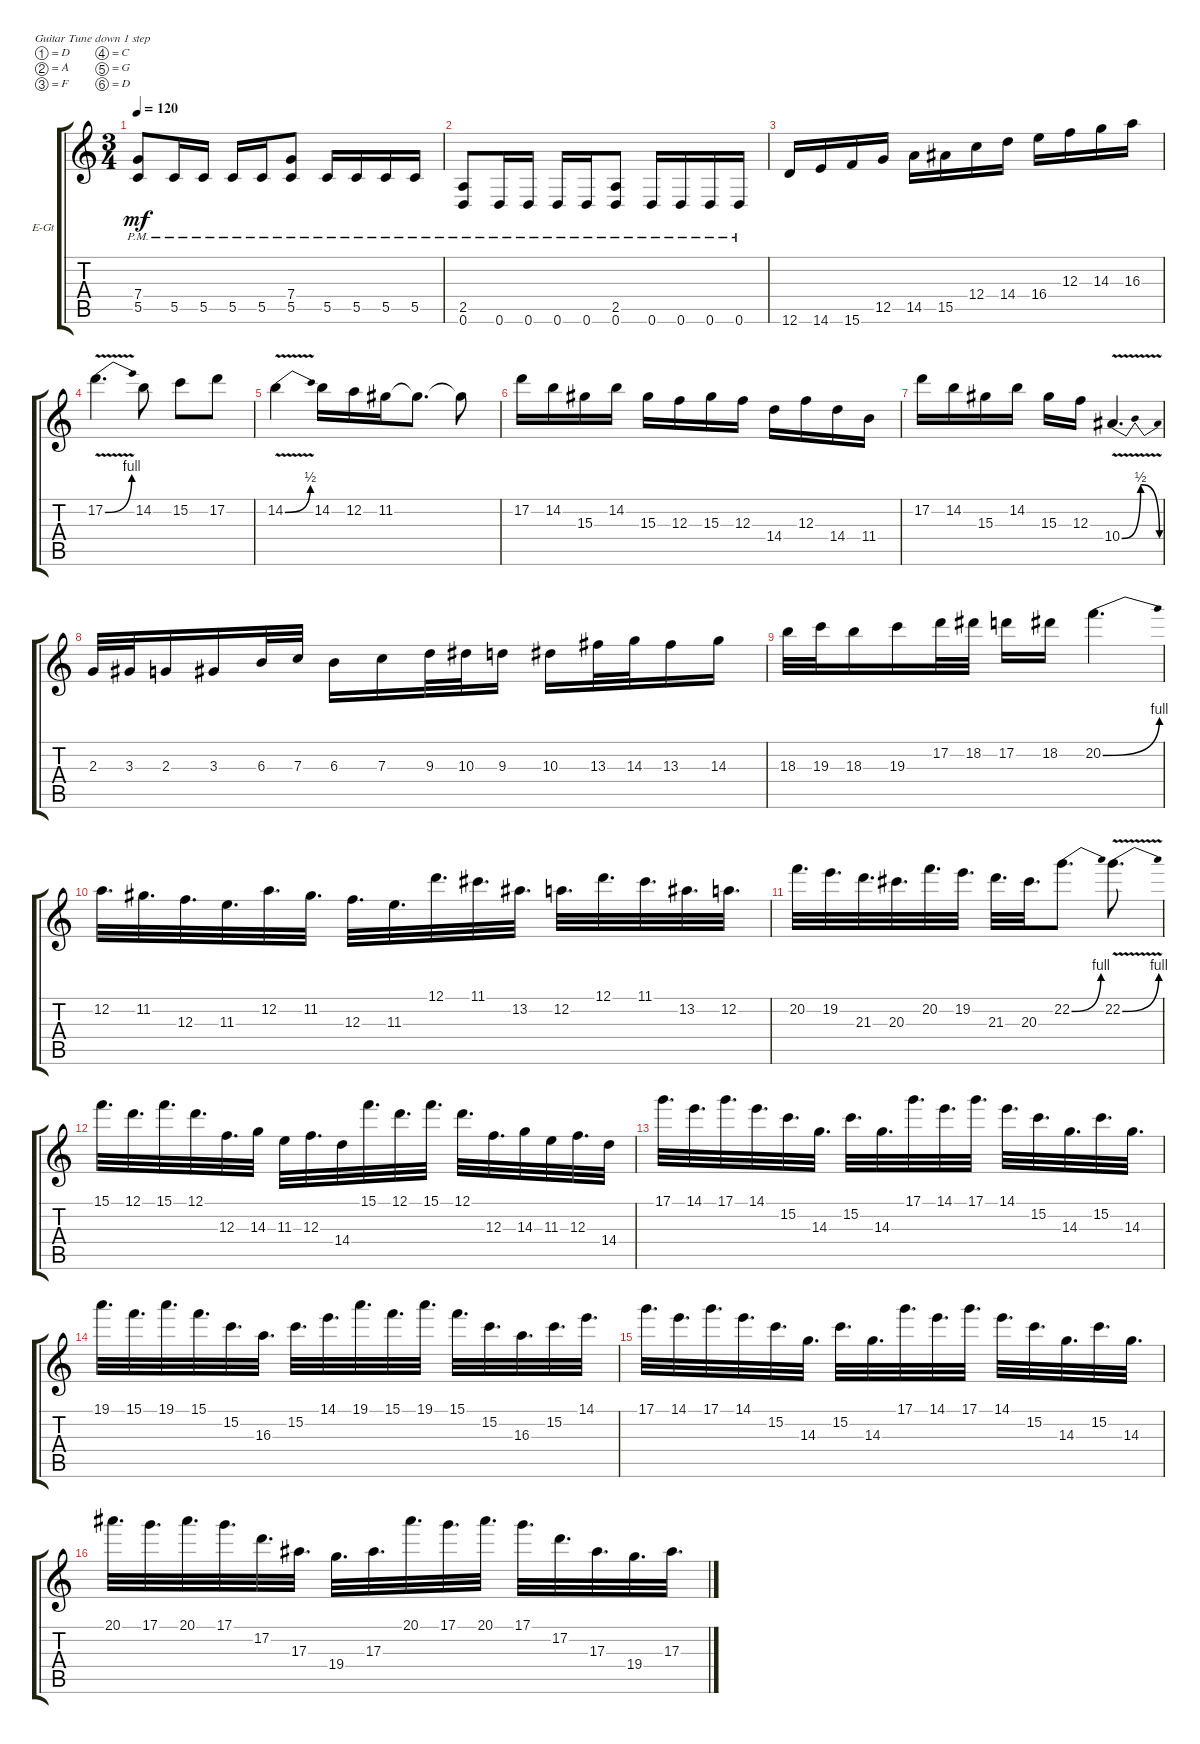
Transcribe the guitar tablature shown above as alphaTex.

\defaultSystemsLayout 4
\bracketExtendMode groupsimilarinstruments
\firstSystemTrackNameOrientation horizontal
\otherSystemsTrackNameOrientation horizontal
\track ("Tomas Olsson" "E-Gt") {instrument distortionguitar}
\staff {score tabs}
\tuning (D4 A3 F3 C3 G2 D2)
\ts (3 4)
\tempo 120
\clef g2
\ks c
(5.5{pm} 7.4{pm}).8{dy mf} 5.5{pm}.16 5.5{pm}.16 5.5{pm}.16 5.5{pm}.16 (5.5{pm} 7.4{pm}).8 5.5{pm}.16 5.5{pm}.16 5.5{pm}.16 5.5{pm}.16 |
(0.6{pm} 2.5{pm}).8 0.6{pm}.16 0.6{pm}.16 0.6{pm}.16 0.6{pm}.16 (0.6{pm} 2.5{pm}).8 0.6{pm}.16 0.6{pm}.16 0.6{pm}.16 0.6{pm}.16 |
12.6.16 14.6.16 15.6.16 12.5.16 14.5.16 15.5.16 12.4.16 14.4.16 16.4.16 12.3.16 14.3.16 16.3.16 |
17.2{be (bend 0 0 15 4) v}.4{d} 14.2.8 15.2.8 17.2.8 |
14.2{be (bend 0 0 15 2) v}.4 14.2.16 12.2.16 11.2.16 11.2{t}.8{d} 11.2{t}.8 |
17.2.16 14.2.16 15.3.16 14.2.16 15.3.16 12.3.16 15.3.16 12.3.16 14.4.16 12.3.16 14.4.16 11.4.16 |
17.2.16 14.2.16 15.3.16 14.2.16 15.3.16 12.3.16 10.4{be (bendrelease 0 0 4.2 2 9.6 2 15.6 0) v}.4{d} |
2.3.32 3.3.32 2.3.16 3.3.16 6.3.32 7.3.32 6.3.16 7.3.16 9.3.32 10.3.32 9.3.16 10.3.16 13.3.32 14.3.32 13.3.16 14.3.16 |
18.3.32 19.3.32 18.3.16 19.3.16 17.2.32 18.2.32 17.2.16 18.2.16 20.2{be (bend 0 0 15 4)}.4{d} |
12.2.32{d} 11.2.32{d} 12.3.32{d} 11.3.32{d} 12.2.32{d} 11.2.32{d} 12.3.32{d} 11.3.32{d} 12.1.32{d} 11.1.32{d} 13.2.32{d} 12.2.32{d} 12.1.32{d} 11.1.32{d} 13.2.32{d} 12.2.32{d} |
20.2.32{d} 19.2.32{d} 21.3.32{d} 20.3.32{d} 20.2.32{d} 19.2.32{d} 21.3.32{d} 20.3.32{d} 22.2{be (bend 0 0 15 4)}.8{d} 22.2{be (bend 0 0 15 4) v}.8{d} |
15.1.32{d} 12.1.32{d} 15.1.32{d} 12.1.32{d} 12.3.32{d} 14.3.32 11.3.32 12.3.32{d} 14.4.32 15.1.32{d} 12.1.32{d} 15.1.32{d} 12.1.32{d} 12.3.32{d} 14.3.32 11.3.32 12.3.32{d} 14.4.32 |
17.1.32{d} 14.1.32{d} 17.1.32{d} 14.1.32{d} 15.2.32{d} 14.3.32{d} 15.2.32{d} 14.3.32{d} 17.1.32{d} 14.1.32{d} 17.1.32{d} 14.1.32{d} 15.2.32{d} 14.3.32{d} 15.2.32{d} 14.3.32{d} |
19.1.32{d} 15.1.32{d} 19.1.32{d} 15.1.32{d} 15.2.32{d} 16.3.32{d} 15.2.32{d} 14.1.32{d} 19.1.32{d} 15.1.32{d} 19.1.32{d} 15.1.32{d} 15.2.32{d} 16.3.32{d} 15.2.32{d} 14.1.32{d} |
17.1.32{d} 14.1.32{d} 17.1.32{d} 14.1.32{d} 15.2.32{d} 14.3.32{d} 15.2.32{d} 14.3.32{d} 17.1.32{d} 14.1.32{d} 17.1.32{d} 14.1.32{d} 15.2.32{d} 14.3.32{d} 15.2.32{d} 14.3.32{d} |
20.1.32{d} 17.1.32{d} 20.1.32{d} 17.1.32{d} 17.2.32{d} 17.3.32{d} 19.4.32{d} 17.3.32{d} 20.1.32{d} 17.1.32{d} 20.1.32{d} 17.1.32{d} 17.2.32{d} 17.3.32{d} 19.4.32{d} 17.3.32{d}
